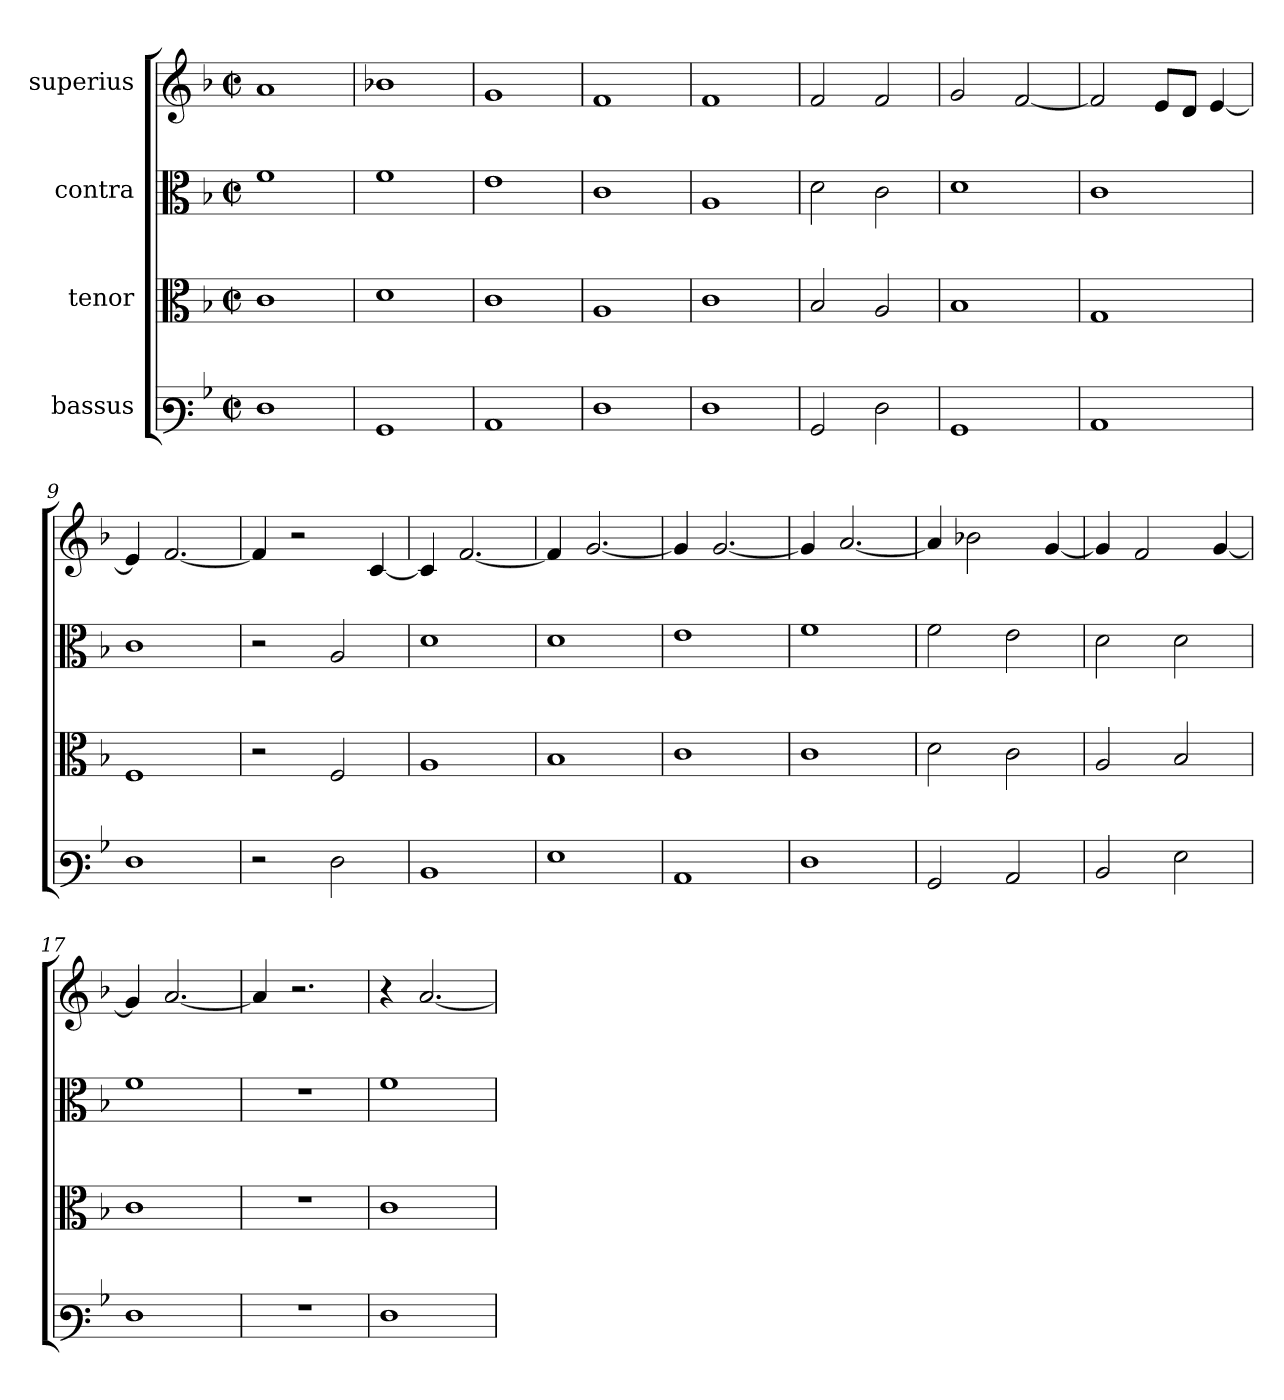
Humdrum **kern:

**kern	**kern	**kern	**kern
*part4	*part3	*part2	*part1
*staff4	*staff3	*staff2	*staff1
*I"bassus	*I"tenor	*I"contra	*I"superius
*clefF3	*clefC3	*clefC3	*clefG2
*k[b-]	*k[b-]	*k[b-]	*k[b-]
*M2/2	*M2/2	*M2/2	*M2/2
*met(c|)	*met(c|)	*met(c|)	*met(c|)
=1	=1	=1	=1
1F	1c	1f	1a
=2	=2	=2	=2
1BB-	1d	1f	1b-X
=3	=3	=3	=3
1C	1c	1e	1g
=4	=4	=4	=4
1F	1A	1c	1f
=5	=5	=5	=5
1F	1c	1A	1f
=6	=6	=6	=6
2BB-	2B-	2d	2f
2F	2A	2c	2f
=7	=7	=7	=7
1BB-	1B-	1d	2g
.	.	.	[2f
=8	=8	=8	=8
1C	1G	1c	2f]
.	.	.	8e/L
.	.	.	8d/J
.	.	.	[4e
=9	=9	=9	=9
1F	1F	1c	4e]
.	.	.	[2.f
=10	=10	=10	=10
2r	2r	2r	4f]
.	.	.	2r
2F	2F	2A	.
.	.	.	[4c
=11	=11	=11	=11
1D	1A	1d	4c]
.	.	.	[2.f
=12	=12	=12	=12
1G	1B-	1d	4f]
.	.	.	[2.g
=13	=13	=13	=13
1C	1c	1e	4g]
.	.	.	[2.g
=14	=14	=14	=14
1F	1c	1f	4g]
.	.	.	[2.a
=15	=15	=15	=15
2BB-	2d	2f	4a]
.	.	.	2b-X
2C	2c	2e	.
.	.	.	[4g
=16	=16	=16	=16
2D	2A	2d	4g]
.	.	.	2f
2G	2B-	2d	.
.	.	.	[4g
=17	=17	=17	=17
1F	1c	1f	4g]
.	.	.	[2.a
=18	=18	=18	=18
1r	1r	1r	4a]
.	.	.	2.r
=19	=19	=19	=19
1F	1c	1f	4r
.	.	.	[2.a
=	=	=	=
*-	*-	*-	*-
